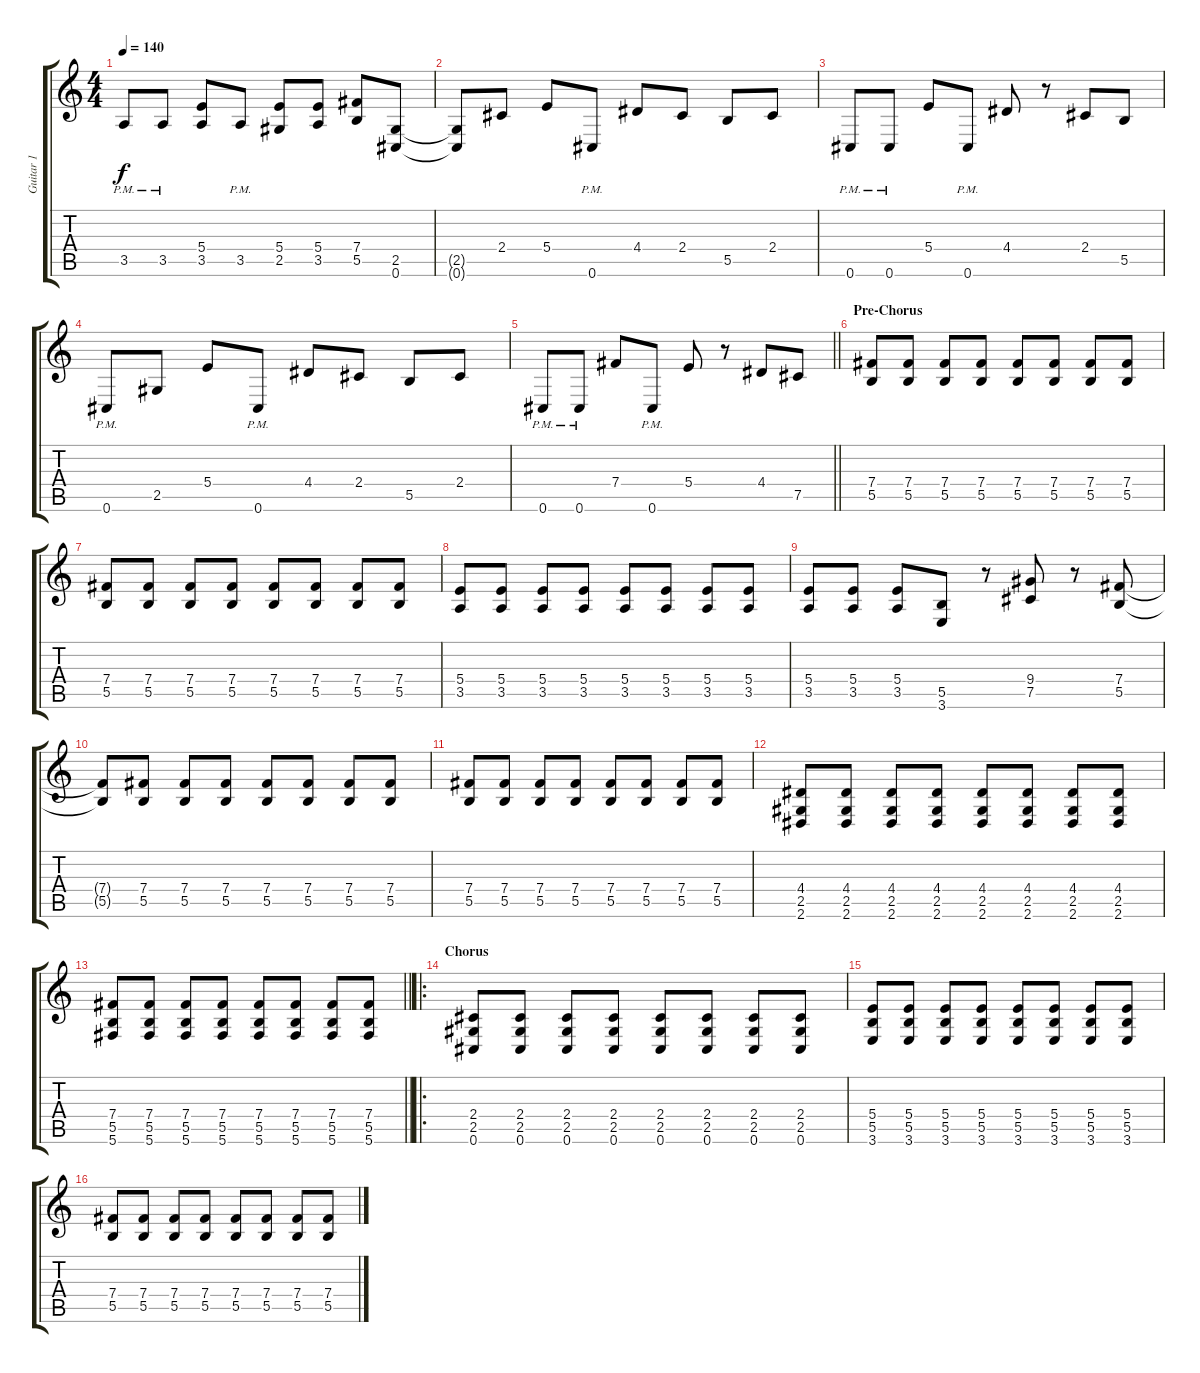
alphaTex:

\track ("Guitar 1" "Guitar 1") {instrument overdrivenguitar}
\staff {score tabs}
\tuning (Db4 Ab3 E3 B2 Gb2 Db2) {hide}
\ts (4 4)
\tempo 140
\clef g2
\ks c
3.5{pm}.8{dy f} 3.5{pm}.8 (5.4 3.5).8 3.5{pm}.8 (5.4 2.5).8 (5.4 3.5).8 (7.4 5.5).8 (2.5 0.6).8 |
(2.5{t} 0.6{t}).8 2.4.8 5.4.8 0.6{pm}.8 4.4.8 2.4.8 5.5.8 2.4.8 |
0.6{pm}.8 0.6{pm}.8 5.4.8 0.6{pm}.8 4.4.8 r.8 2.4.8 5.5.8 |
0.6{pm}.8 2.5.8 5.4.8 0.6{pm}.8 4.4.8 2.4.8 5.5.8 2.4.8 |
\barLineRight lightlight
0.6{pm}.8 0.6{pm}.8 7.4.8 0.6{pm}.8 5.4.8 r.8 4.4.8 7.5.8 |
\section ("" "Pre-Chorus")
(7.4 5.5).8 (7.4 5.5).8 (7.4 5.5).8 (7.4 5.5).8 (7.4 5.5).8 (7.4 5.5).8 (7.4 5.5).8 (7.4 5.5).8 |
(7.4 5.5).8 (7.4 5.5).8 (7.4 5.5).8 (7.4 5.5).8 (7.4 5.5).8 (7.4 5.5).8 (7.4 5.5).8 (7.4 5.5).8 |
(5.4 3.5).8 (5.4 3.5).8 (5.4 3.5).8 (5.4 3.5).8 (5.4 3.5).8 (5.4 3.5).8 (5.4 3.5).8 (5.4 3.5).8 |
(5.4 3.5).8 (5.4 3.5).8 (5.4 3.5).8 (5.5 3.6).8 r.8 (9.4 7.5).8 r.8 (7.4 5.5).8 |
(7.4{t} 5.5{t}).8 (7.4 5.5).8 (7.4 5.5).8 (7.4 5.5).8 (7.4 5.5).8 (7.4 5.5).8 (7.4 5.5).8 (7.4 5.5).8 |
(7.4 5.5).8 (7.4 5.5).8 (7.4 5.5).8 (7.4 5.5).8 (7.4 5.5).8 (7.4 5.5).8 (7.4 5.5).8 (7.4 5.5).8 |
(4.4 2.5 2.6).8 (4.4 2.5 2.6).8 (4.4 2.5 2.6).8 (4.4 2.5 2.6).8 (4.4 2.5 2.6).8 (4.4 2.5 2.6).8 (4.4 2.5 2.6).8 (4.4 2.5 2.6).8 |
\barLineRight lightlight
(7.4 5.5 5.6).8 (7.4 5.5 5.6).8 (7.4 5.5 5.6).8 (7.4 5.5 5.6).8 (7.4 5.5 5.6).8 (7.4 5.5 5.6).8 (7.4 5.5 5.6).8 (7.4 5.5 5.6).8 |
\ro
\section ("" "Chorus")
(2.4 2.5 0.6).8 (2.4 2.5 0.6).8 (2.4 2.5 0.6).8 (2.4 2.5 0.6).8 (2.4 2.5 0.6).8 (2.4 2.5 0.6).8 (2.4 2.5 0.6).8 (2.4 2.5 0.6).8 |
(5.4 5.5 3.6).8 (5.4 5.5 3.6).8 (5.4 5.5 3.6).8 (5.4 5.5 3.6).8 (5.4 5.5 3.6).8 (5.4 5.5 3.6).8 (5.4 5.5 3.6).8 (5.4 5.5 3.6).8 |
(7.4 5.5).8 (7.4 5.5).8 (7.4 5.5).8 (7.4 5.5).8 (7.4 5.5).8 (7.4 5.5).8 (7.4 5.5).8 (7.4 5.5).8
